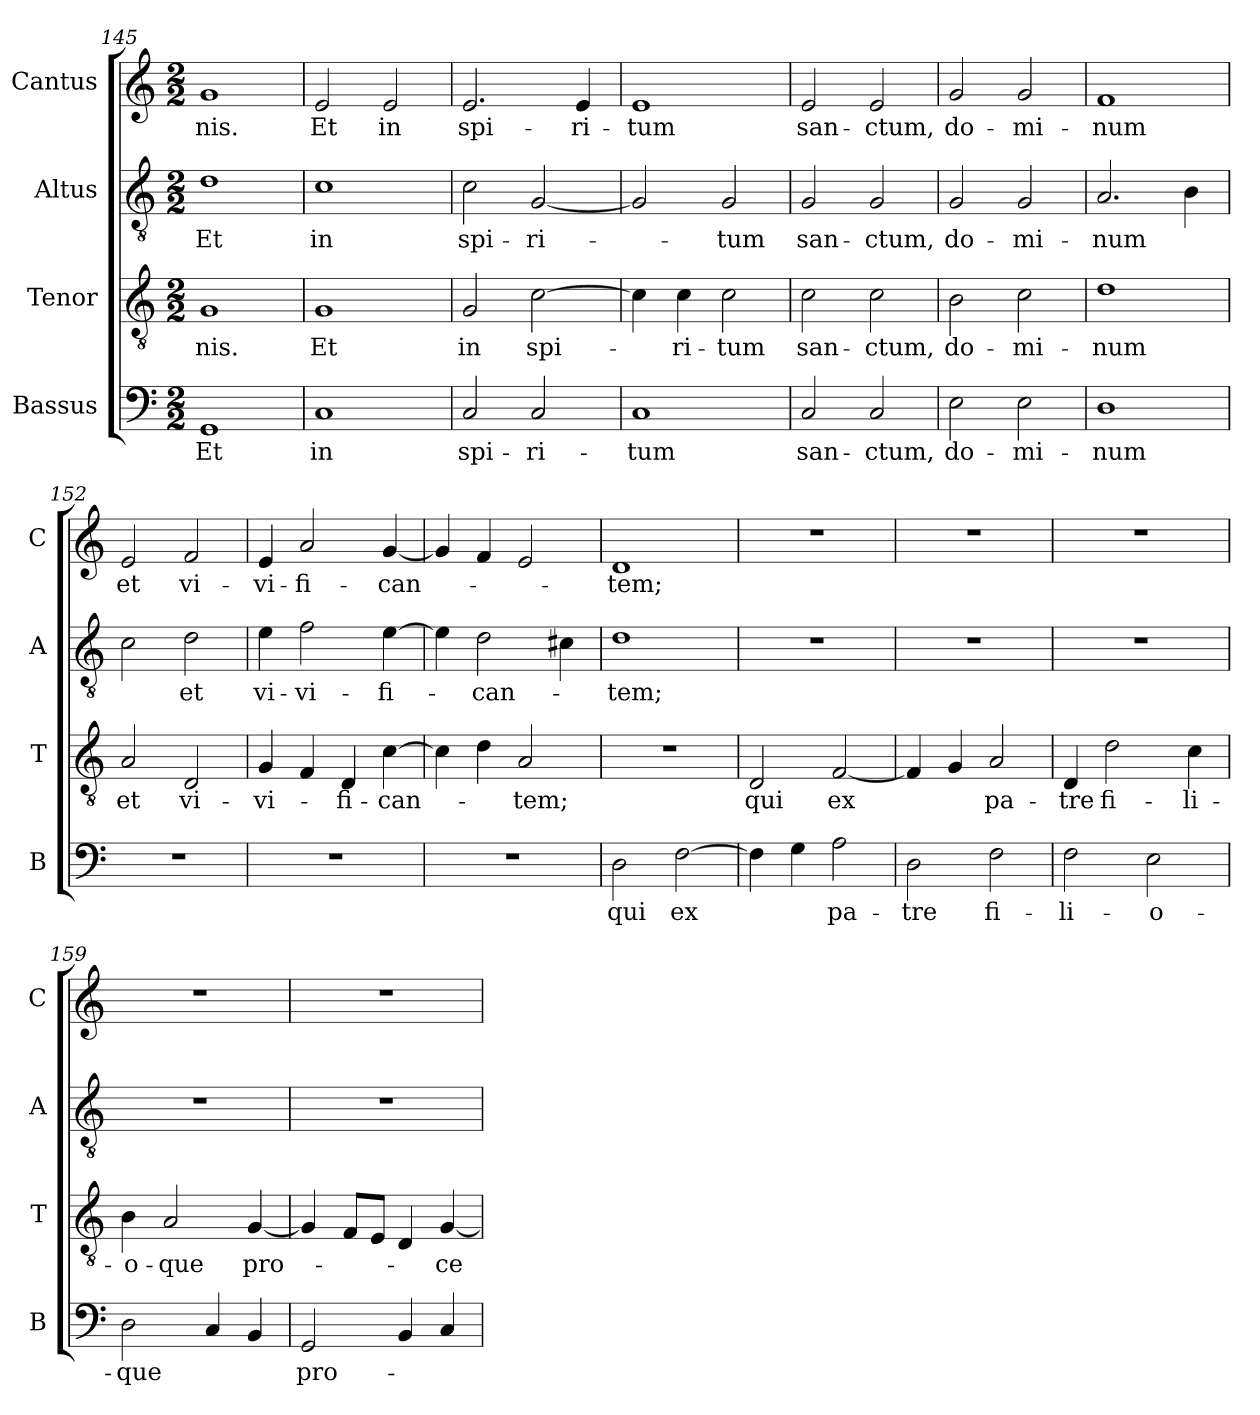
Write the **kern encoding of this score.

**kern	**text	**kern	**text	**kern	**text	**kern	**text
*part4	*part4	*part3	*part3	*part2	*part2	*part1	*part1
*staff4	*staff4	*staff3	*staff3	*staff2	*staff2	*staff1	*staff1
*I"Bassus	*	*I"Tenor	*	*I"Altus	*	*I"Cantus	*
*I'B	*	*I'T	*	*I'A	*	*I'C	*
*clefF4	*	*clefGv2	*	*clefGv2	*	*clefG2	*
*k[]	*	*k[]	*	*k[]	*	*k[]	*
*M2/2	*	*M2/2	*	*M2/2	*	*M2/2	*
=145	=145	=145	=145	=145	=145	=145	=145
1GG	Et	1G	-nis.	1d	Et	1g	-nis.
=146	=146	=146	=146	=146	=146	=146	=146
1C	in	1G	Et	1c	in	2e	Et
.	.	.	.	.	.	2e	in
=147	=147	=147	=147	=147	=147	=147	=147
2C	spi-	2G	in	2c	spi-	2.e	spi-
2C	-ri-	[2c	spi-	[2G	-ri-	.	.
.	.	.	.	.	.	4e	-ri-
=148	=148	=148	=148	=148	=148	=148	=148
1C	-tum	4c]	.	2G]	.	1e	-tum
.	.	4c	-ri-	.	.	.	.
.	.	2c	-tum	2G	-tum	.	.
=149	=149	=149	=149	=149	=149	=149	=149
2C	san-	2c	san-	2G	san-	2e	san-
2C	-ctum,	2c	-ctum,	2G	-ctum,	2e	-ctum,
=150	=150	=150	=150	=150	=150	=150	=150
2E	do-	2B	do-	2G	do-	2g	do-
2E	-mi-	2c	-mi-	2G	-mi-	2g	-mi-
=151	=151	=151	=151	=151	=151	=151	=151
1D	-num	1d	-num	2.A	-num	1f	-num
.	.	.	.	4B	.	.	.
=152	=152	=152	=152	=152	=152	=152	=152
!	!	!	!LO:LY:i	!	!	!	!
1r	.	2A	et	2c	.	2e	et
!	!	!	!LO:LY:i	!	!	!	!
.	.	2D	vi-	2d	et	2f	vi-
=153	=153	=153	=153	=153	=153	=153	=153
!	!	!	!LO:LY:i	!	!	!	!
1r	.	4G	-vi-	4e	vi-	4e	-vi-
.	.	4F	.	2f	-vi-	2a	-fi-
!	!	!	!LO:LY:i	!	!	!	!
.	.	4D	-fi-	.	.	.	.
!	!	!	!LO:LY:i	!	!	!	!
.	.	[4c	-can-	[4e	-fi-	[4g	-can-
=154	=154	=154	=154	=154	=154	=154	=154
1r	.	4c]	.	4e]	.	4g]	.
.	.	4d	.	2d	-can-	4f	.
!	!	!	!LO:LY:i	!	!	!	!
.	.	2A	-tem;	.	.	2e	.
.	.	.	.	4c#X	.	.	.
=155	=155	=155	=155	=155	=155	=155	=155
2D	qui	1r	.	1d	-tem;	1d	-tem;
[2F	ex	.	.	.	.	.	.
=156	=156	=156	=156	=156	=156	=156	=156
4F]	.	2D	qui	1r	.	1r	.
4G	.	.	.	.	.	.	.
2A	pa-	[2F	ex	.	.	.	.
=157	=157	=157	=157	=157	=157	=157	=157
2D	-tre	4F]	.	1r	.	1r	.
.	.	4G	.	.	.	.	.
2F	fi-	2A	pa-	.	.	.	.
=158	=158	=158	=158	=158	=158	=158	=158
2F	-li-	4D	-tre	1r	.	1r	.
.	.	2d	fi-	.	.	.	.
2E	-o-	.	.	.	.	.	.
.	.	4c	-li-	.	.	.	.
=159	=159	=159	=159	=159	=159	=159	=159
2D	-que	4B	-o-	1r	.	1r	.
.	.	2A	-que	.	.	.	.
4C	.	.	.	.	.	.	.
4BB	.	[4G	pro-	.	.	.	.
=160	=160	=160	=160	=160	=160	=160	=160
2GG	pro-	4G]	.	1r	.	1r	.
.	.	8FL	.	.	.	.	.
.	.	8EJ	.	.	.	.	.
4BB	.	4D	.	.	.	.	.
4C	.	[4G	-ce-	.	.	.	.
=	=	=	=	=	=	=	=
*-	*-	*-	*-	*-	*-	*-	*-
